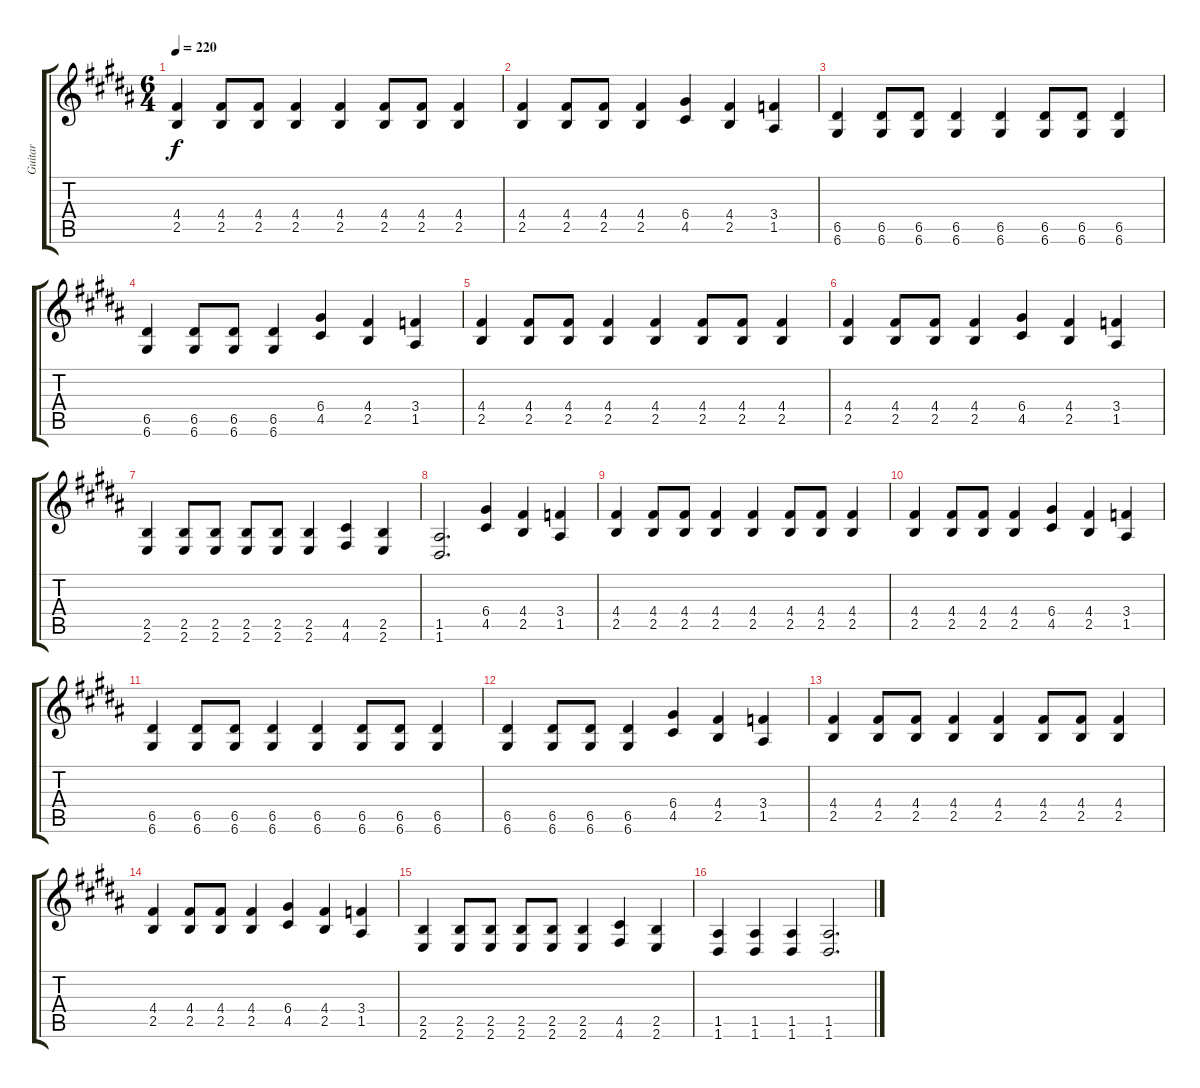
\track ("Guitar" "Guitar") {instrument distortionguitar}
\staff {score tabs}
\tuning (E4 B3 G3 D3 A2 D2) {hide}
\ts (6 4)
\tempo 220
\clef g2
\ks g#minor
(4.4 2.5).4{dy f} (4.4 2.5).8 (4.4 2.5).8 (4.4 2.5).4 (4.4 2.5).4 (4.4 2.5).8 (4.4 2.5).8 (4.4 2.5).4 |
(4.4 2.5).4 (4.4 2.5).8 (4.4 2.5).8 (4.4 2.5).4 (6.4 4.5).4 (4.4 2.5).4 (3.4 1.5).4 |
(6.5 6.6).4 (6.5 6.6).8 (6.5 6.6).8 (6.5 6.6).4 (6.5 6.6).4 (6.5 6.6).8 (6.5 6.6).8 (6.5 6.6).4 |
(6.5 6.6).4 (6.5 6.6).8 (6.5 6.6).8 (6.5 6.6).4 (6.4 4.5).4 (4.4 2.5).4 (3.4 1.5).4 |
(4.4 2.5).4 (4.4 2.5).8 (4.4 2.5).8 (4.4 2.5).4 (4.4 2.5).4 (4.4 2.5).8 (4.4 2.5).8 (4.4 2.5).4 |
(4.4 2.5).4 (4.4 2.5).8 (4.4 2.5).8 (4.4 2.5).4 (6.4 4.5).4 (4.4 2.5).4 (3.4 1.5).4 |
(2.5 2.6).4 (2.5 2.6).8 (2.5 2.6).8 (2.5 2.6).8 (2.5 2.6).8 (2.5 2.6).4 (4.5 4.6).4 (2.5 2.6).4 |
(1.5 1.6).2{d} (6.4 4.5).4 (4.4 2.5).4 (3.4 1.5).4 |
(4.4 2.5).4 (4.4 2.5).8 (4.4 2.5).8 (4.4 2.5).4 (4.4 2.5).4 (4.4 2.5).8 (4.4 2.5).8 (4.4 2.5).4 |
(4.4 2.5).4 (4.4 2.5).8 (4.4 2.5).8 (4.4 2.5).4 (6.4 4.5).4 (4.4 2.5).4 (3.4 1.5).4 |
(6.5 6.6).4 (6.5 6.6).8 (6.5 6.6).8 (6.5 6.6).4 (6.5 6.6).4 (6.5 6.6).8 (6.5 6.6).8 (6.5 6.6).4 |
(6.5 6.6).4 (6.5 6.6).8 (6.5 6.6).8 (6.5 6.6).4 (6.4 4.5).4 (4.4 2.5).4 (3.4 1.5).4 |
(4.4 2.5).4 (4.4 2.5).8 (4.4 2.5).8 (4.4 2.5).4 (4.4 2.5).4 (4.4 2.5).8 (4.4 2.5).8 (4.4 2.5).4 |
(4.4 2.5).4 (4.4 2.5).8 (4.4 2.5).8 (4.4 2.5).4 (6.4 4.5).4 (4.4 2.5).4 (3.4 1.5).4 |
(2.5 2.6).4 (2.5 2.6).8 (2.5 2.6).8 (2.5 2.6).8 (2.5 2.6).8 (2.5 2.6).4 (4.5 4.6).4 (2.5 2.6).4 |
(1.5 1.6).4 (1.5 1.6).4 (1.5 1.6).4 (1.5 1.6).2{d}
